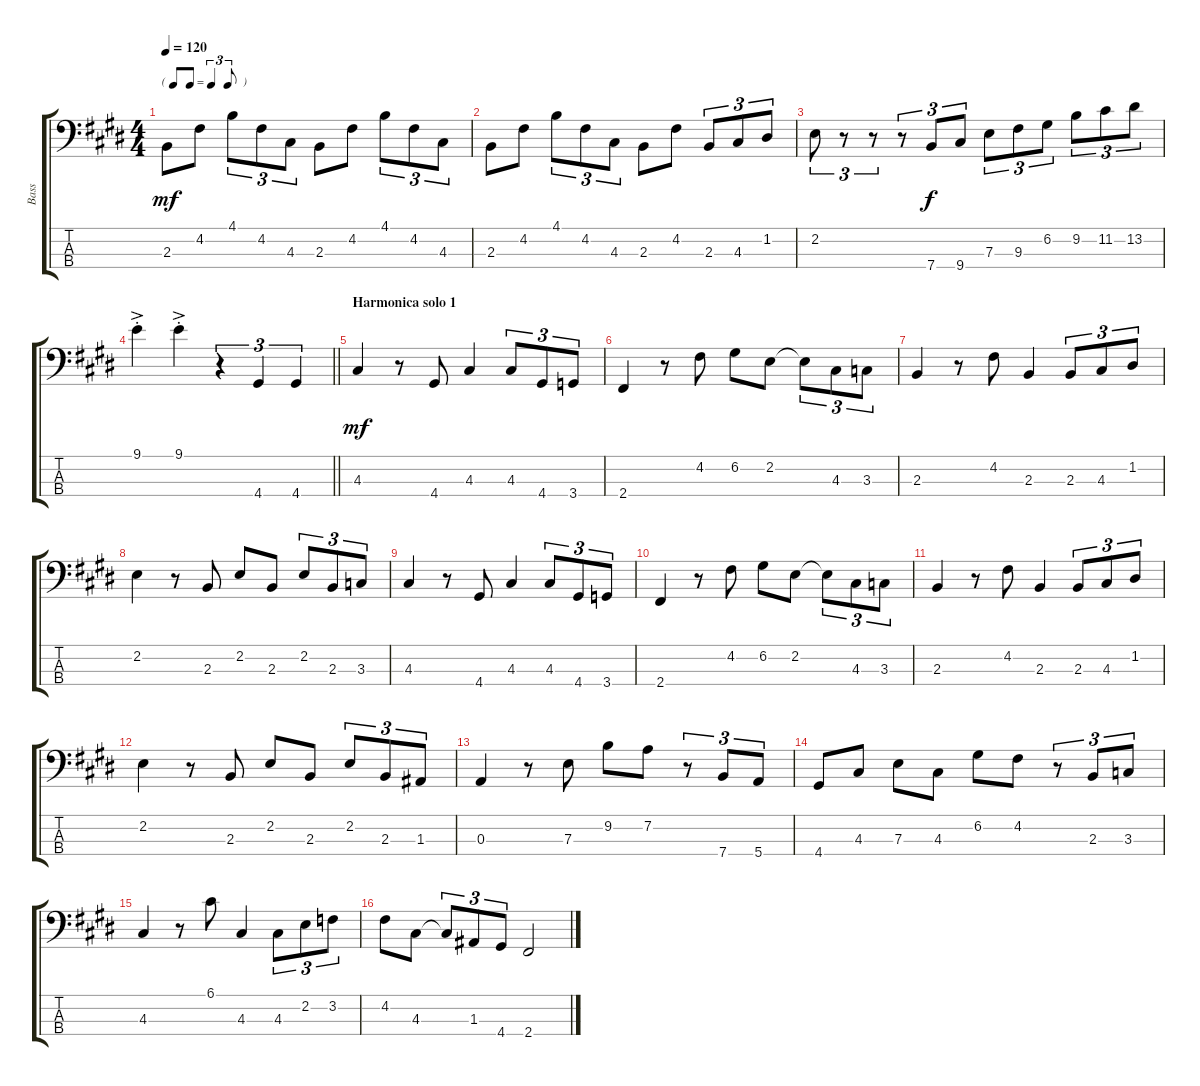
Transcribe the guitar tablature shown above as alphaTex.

\track ("Bass" "Bass") {instrument fretlessbass}
\staff {score tabs}
\tuning (G2 D2 A1 E1) {hide}
\ts (4 4)
\tf triplet8th
\tempo 120
\clef f4
\ks e
2.3.8{dy mf} 4.2.8 4.1.8{tu (3 2)} 4.2.8{tu (3 2)} 4.3.8{tu (3 2)} 2.3.8 4.2.8 4.1.8{tu (3 2)} 4.2.8{tu (3 2)} 4.3.8{tu (3 2)} |
2.3.8 4.2.8 4.1.8{tu (3 2)} 4.2.8{tu (3 2)} 4.3.8{tu (3 2)} 2.3.8 4.2.8 2.3.8{tu (3 2)} 4.3.8{tu (3 2)} 1.2.8{tu (3 2)} |
2.2.8{tu (3 2)} r.8{tu (3 2)} r.8{tu (3 2)} r.8{tu (3 2)} 7.4.8{tu (3 2) dy f} 9.4.8{tu (3 2)} 7.3.8{tu (3 2)} 9.3.8{tu (3 2)} 6.2.8{tu (3 2)} 9.2.8{tu (3 2)} 11.2.8{tu (3 2)} 13.2.8{tu (3 2)} |
\barLineRight lightlight
9.1{ac st}.4 9.1{ac st}.4 r.4{tu (3 2)} 4.4.4{tu (3 2)} 4.4.4{tu (3 2)} |
\section ("" "Harmonica solo 1")
4.3.4{dy mf} r.8 4.4.8 4.3.4 4.3.8{tu (3 2)} 4.4.8{tu (3 2)} 3.4.8{tu (3 2)} |
2.4.4 r.8 4.2.8 6.2.8 2.2.8 2.2{t}.8{tu (3 2)} 4.3.8{tu (3 2)} 3.3.8{tu (3 2)} |
2.3.4 r.8 4.2.8 2.3.4 2.3.8{tu (3 2)} 4.3.8{tu (3 2)} 1.2.8{tu (3 2)} |
2.2.4 r.8 2.3.8 2.2.8 2.3.8 2.2.8{tu (3 2)} 2.3.8{tu (3 2)} 3.3.8{tu (3 2)} |
4.3.4 r.8 4.4.8 4.3.4 4.3.8{tu (3 2)} 4.4.8{tu (3 2)} 3.4.8{tu (3 2)} |
2.4.4 r.8 4.2.8 6.2.8 2.2.8 2.2{t}.8{tu (3 2)} 4.3.8{tu (3 2)} 3.3.8{tu (3 2)} |
2.3.4 r.8 4.2.8 2.3.4 2.3.8{tu (3 2)} 4.3.8{tu (3 2)} 1.2.8{tu (3 2)} |
2.2.4 r.8 2.3.8 2.2.8 2.3.8 2.2.8{tu (3 2)} 2.3.8{tu (3 2)} 1.3.8{tu (3 2)} |
0.3.4 r.8 7.3.8 9.2.8 7.2.8 r.8{tu (3 2)} 7.4.8{tu (3 2)} 5.4.8{tu (3 2)} |
4.4.8 4.3.8 7.3.8 4.3.8 6.2.8 4.2.8 r.8{tu (3 2)} 2.3.8{tu (3 2)} 3.3.8{tu (3 2)} |
4.3.4 r.8 6.1.8 4.3.4 4.3.8{tu (3 2)} 2.2.8{tu (3 2)} 3.2.8{tu (3 2)} |
4.2.8 4.3.8 4.3{t}.8{tu (3 2)} 1.3.8{tu (3 2)} 4.4.8{tu (3 2)} 2.4.2
